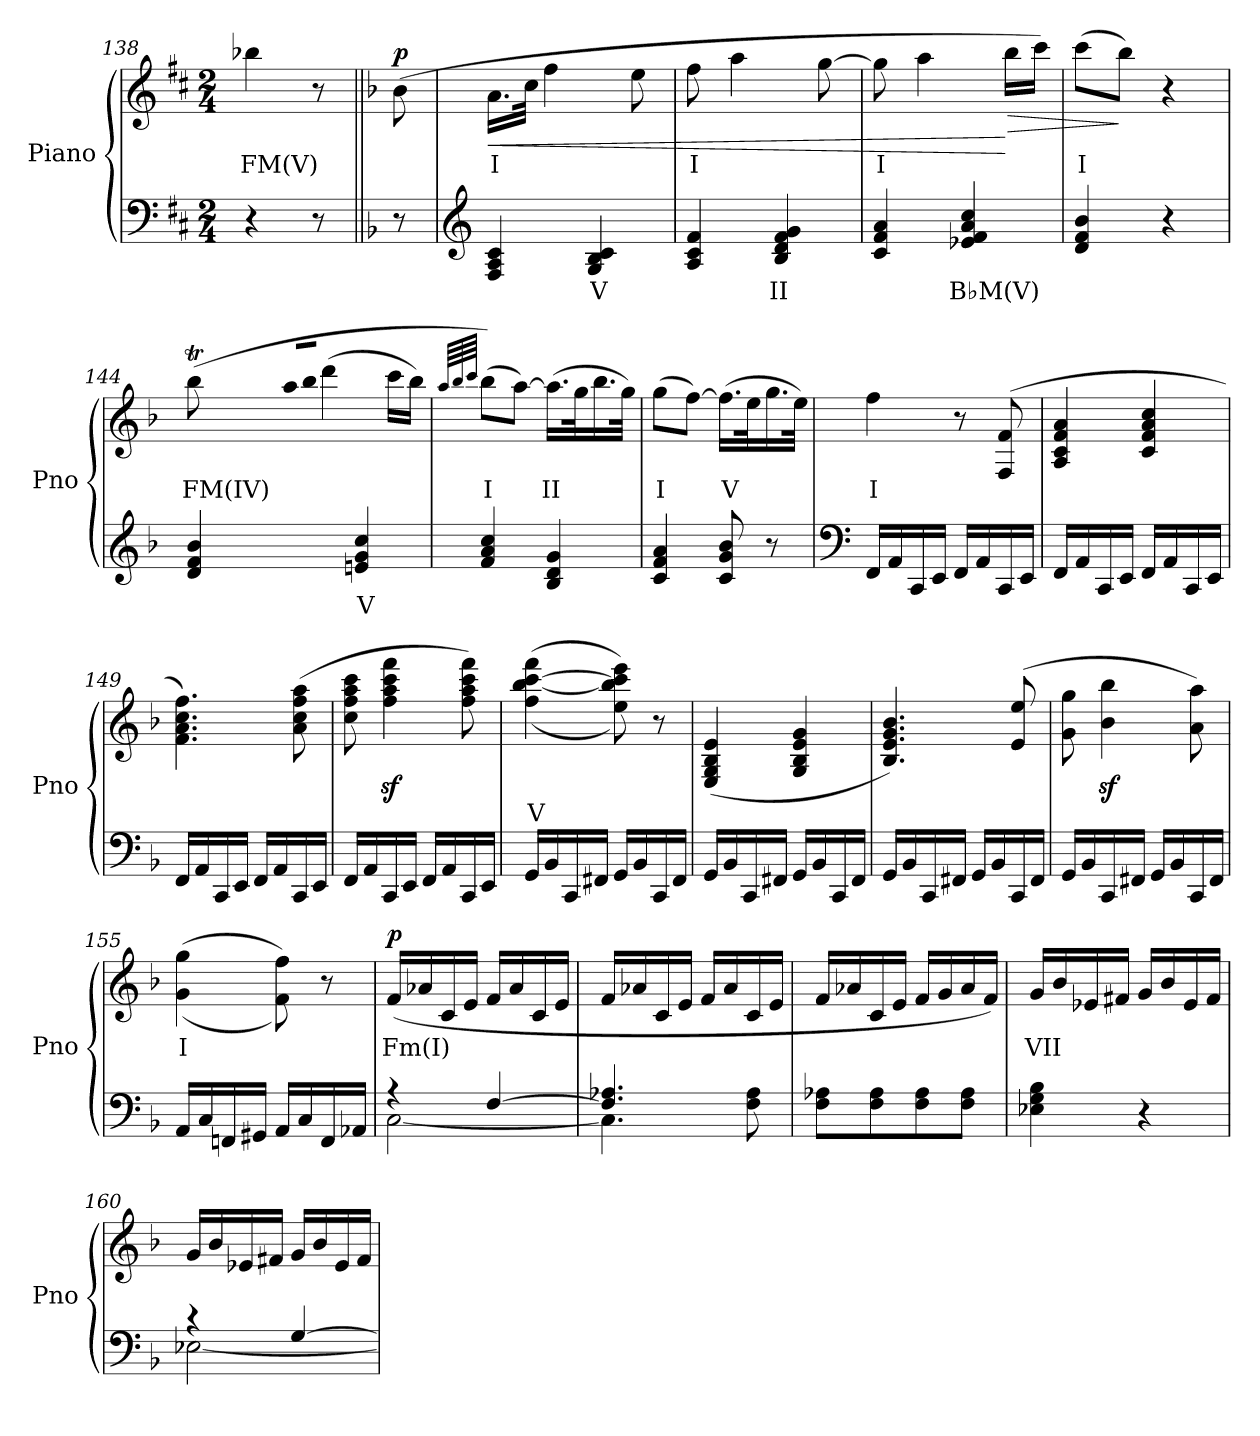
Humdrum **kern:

**kern	**text	**kern	**text	**dynam
*part1	*part1	*part1	*part1	*part1
*staff2	*staff2	*staff1	*staff1	*staff1/2
*I"Piano	*	*	*	*
*I'Pno	*	*	*	*
*clefF4	*	*clefG2	*	*
*k[f#c#]	*	*k[f#c#]	*	*
*M2/4	*	*M2/4	*	*
=138	=138	=138	=138	=138
!	!	!	!LO:LY:b	!
4r	.	4bb-X\	FM(V)	.
8r	.	8r	.	.
!!LO:PB:g=z
=139||	=139||	=139||	=139||	=139||
*k[b-]	*	*k[b-]	*	*
!	!	!	!	!LO:DY:b
8r	.	(>8b-\	.	p
=140	=140	=140	=140	=140
*clefG2	*	*	*	*
!	!	!	!LO:LY:b	!LO:HP:b
4F/ 4A/ 4c/	.	16.a\LL	I	<
.	.	32cc\JJk	.	.
.	.	4ff\	.	.
!	!LO:LY:b	!	!	!
4G/ 4B-/ 4c/	V	.	.	.
.	.	8ee\	.	.
=141	=141	=141	=141	=141
!	!	!	!LO:LY:b	!
4A/ 4c/ 4f/	.	8ff\	I	.
.	.	4aa\	.	.
!	!LO:LY:b	!	!	!
4B-/ 4d/ 4f/ 4g/	II	.	.	.
.	.	[8gg\	.	.
=142	=142	=142	=142	=142
!	!	!	!LO:LY:b	!
4c/ 4f/ 4a/	.	8gg\]	I	.
.	.	4aa\	.	.
!	!LO:LY:b	!	!	!
4e-X/ 4f/ 4a/ 4cc/	B♭M(V)	.	.	.
!	!	!	!	!LO:HP:n=1:b
.	.	16bb-\LL	.	[ >
.	.	16ccc\JJ)	.	.
=143	=143	=143	=143	=143
!	!	!	!LO:LY:b	!
4d/ 4f/ 4b-/	.	(>8ccc\L	I	.
.	.	8bb-\J)	.	]
4r	.	4r	.	.
=144	=144	=144	=144	=144
!	!	!	!LO:LY:b	!
*	*	*^	*	*
*	*	*	*Xtuplet	*	*
!	!	!	!LO:N:vis=16	!	!
4d/ 4f/ 4b-/	.	(>8bb-T\	960%17bb-yy	FM(IV)	.
!	!	!	!LO:N:vis=16	!	!
.	.	.	960%17cccyy	.	.
!	!	!	!LO:N:vis=16	!	!
.	.	.	960%17bb-yy	.	.
!	!	!	!LO:N:vis=16	!	!
.	.	.	960%17cccyy	.	.
!	!	!	!LO:N:vis=16	!	!
.	.	.	960%17bb-yy	.	.
!	!	!	!LO:N:vis=16	!	!
.	.	.	(<960%17aa/LL	.	.
!	!	!	!LO:N:vis=16	!	!
.	.	.	960%17bb-/JJ	.	.
.	.	.	960%361ryy	.	.
.	.	(4ddd\	.	.	.
!	!LO:LY:b	!	!	!	!
4en/ 4g/ 4cc/	V	.	.	.	.
.	.	16ccc\LL	.	.	.
.	.	16bb-\JJ)	.	.	.
*	*	*v	*v	*	*
=145	=145	=145	=145	=145
.	.	64qaa/LLLL	.	.
.	.	64qbb-/	.	.
.	.	64qccc/JJJJ	.	.
!	!	!	!LO:LY:b	!
4f/ 4a/ 4cc/	.	(>8bb-\L)	I	.
.	.	[8aa\J)	.	.
!	!	!	!LO:LY:b	!
4B-/ 4d/ 4g/	.	(>16.aa\LL]	II	.
.	.	32gg\K	.	.
.	.	16.bb-\	.	.
.	.	32gg\JJk)	.	.
!!LO:LB:g=z
=146	=146	=146	=146	=146
!	!	!	!LO:LY:b	!
4c/ 4f/ 4a/	.	(>8gg\L	I	.
.	.	[8ff\J)	.	.
!	!	!	!LO:LY:b	!
8c/ 8g/ 8b-/	.	(>16.ff\LL]	V	.
.	.	32ee\K	.	.
8r	.	16.gg\	.	.
.	.	32ee\JJk)	.	.
=147	=147	=147	=147	=147
*clefF4	*	*	*	*
!	!	!	!LO:LY:b	!
16FF/LL	.	4ff\	I	.
16AA/	.	.	.	.
16CC/	.	.	.	.
16EE/JJ	.	.	.	.
16FF/LL	.	8r	.	.
16AA/	.	.	.	.
16CC/	.	(>8F/ 8f/	.	.
16EE/JJ	.	.	.	.
=148	=148	=148	=148	=148
16FF/LL	.	4A/ 4c/ 4f/ 4a/	.	.
16AA/	.	.	.	.
16CC/	.	.	.	.
16EE/JJ	.	.	.	.
16FF/LL	.	4c/ 4f/ 4a/ 4cc/	.	.
16AA/	.	.	.	.
16CC/	.	.	.	.
16EE/JJ	.	.	.	.
=149	=149	=149	=149	=149
16FF/LL	.	4.f\ 4.a\ 4.cc\ 4.ff\)	.	.
16AA/	.	.	.	.
16CC/	.	.	.	.
16EE/JJ	.	.	.	.
16FF/LL	.	.	.	.
16AA/	.	.	.	.
16CC/	.	(>8a\ 8cc\ 8ff\ 8aa\	.	.
16EE/JJ	.	.	.	.
=150	=150	=150	=150	=150
16FF/LL	.	8cc\ 8ff\ 8aa\ 8ccc\	.	.
16AA/	.	.	.	.
16CC/	.	4ff\z< 4aa\z< 4ccc\z< 4fff\z<	.	.
16EE/JJ	.	.	.	.
16FF/LL	.	.	.	.
16AA/	.	.	.	.
16CC/	.	8ff\ 8aa\ 8ccc\ 8fff\)	.	.
16EE/JJ	.	.	.	.
!!LO:LB:g=z
=151	=151	=151	=151	=151
!	!	!	!LO:LY:b	!
16GG/LL	.	(<(>4ff\ [4bb-\ [4ccc\ 4fff\	V	.
16BB-/	.	.	.	.
16CC/	.	.	.	.
16FF#X/JJ	.	.	.	.
16GG/LL	.	8ee\ 8bb-\] 8ccc\] 8eee\))	.	.
16BB-/	.	.	.	.
16CC/	.	8r	.	.
16FF#/JJ	.	.	.	.
=152	=152	=152	=152	=152
16GG/LL	.	(>4E/ 4G/ 4B-/ 4e/	.	.
16BB-/	.	.	.	.
16CC/	.	.	.	.
16FF#X/JJ	.	.	.	.
16GG/LL	.	4G/ 4B-/ 4e/ 4g/	.	.
16BB-/	.	.	.	.
16CC/	.	.	.	.
16FF#/JJ	.	.	.	.
=153	=153	=153	=153	=153
16GG/LL	.	4.B-/ 4.e/ 4.g/ 4.b-/)	.	.
16BB-/	.	.	.	.
16CC/	.	.	.	.
16FF#X/JJ	.	.	.	.
16GG/LL	.	.	.	.
16BB-/	.	.	.	.
16CC/	.	(>8e/ 8ee/	.	.
16FF#/JJ	.	.	.	.
=154	=154	=154	=154	=154
16GG/LL	.	8g\ 8gg\	.	.
16BB-/	.	.	.	.
16CC/	.	4b-\z< 4bb-\z<	.	.
16FF#X/JJ	.	.	.	.
16GG/LL	.	.	.	.
16BB-/	.	.	.	.
16CC/	.	8a\ 8aa\)	.	.
16FF#/JJ	.	.	.	.
=155	=155	=155	=155	=155
!	!	!	!LO:LY:b	!
16AA/LL	.	(<(>4g\ 4gg\	I	.
16C/	.	.	.	.
16FFn/	.	.	.	.
16GG#X/JJ	.	.	.	.
16AA/LL	.	8f\ 8ff\))	.	.
16C/	.	.	.	.
16FF/	.	8r	.	.
16AA-X/JJ	.	.	.	.
!!LO:LB:g=z
=156	=156	=156	=156	=156
*^	*	*	*	*
!	!	!	!	!LO:LY:b	!LO:DY:b
4r	[2C\	.	(<16f/LL	Fm(I)	p
.	.	.	16a-X/	.	.
.	.	.	16c/	.	.
.	.	.	16e/JJ	.	.
[4F/	.	.	16f/LL	.	.
.	.	.	16a-/	.	.
.	.	.	16c/	.	.
.	.	.	16e/JJ	.	.
=157	=157	=157	=157	=157	=157
4.F/] 4.A-X/	4.C\]	.	16f/LL	.	.
.	.	.	16a-X/	.	.
.	.	.	16c/	.	.
.	.	.	16e/JJ	.	.
.	.	.	16f/LL	.	.
.	.	.	16a-/	.	.
8F\ 8A-\	8ryy	.	16c/	.	.
.	.	.	16e/JJ	.	.
*v	*v	*	*	*	*
=158	=158	=158	=158	=158
8F\ 8A-X\L	.	16f/LL	.	.
.	.	16a-X/	.	.
8F\ 8A-\	.	16c/	.	.
.	.	16e/JJ	.	.
8F\ 8A-\	.	16f/LL	.	.
.	.	16g/	.	.
8F\ 8A-\J	.	16a-/	.	.
.	.	16f/JJ)	.	.
=159	=159	=159	=159	=159
!	!	!	!LO:LY:b	!
4E-X\ 4G\ 4B-\	.	16g/LL	VII	.
.	.	16b-/	.	.
.	.	16e-X/	.	.
.	.	16f#X/JJ	.	.
4r	.	16g/LL	.	.
.	.	16b-/	.	.
.	.	16e-/	.	.
.	.	16f#/JJ	.	.
=160	=160	=160	=160	=160
*^	*	*	*	*
4r	[2E-X\	.	16g/LL	.	.
.	.	.	16b-/	.	.
.	.	.	16e-X/	.	.
.	.	.	16f#X/JJ	.	.
[4G/	.	.	16g/LL	.	.
.	.	.	16b-/	.	.
.	.	.	16e-/	.	.
.	.	.	16f#/JJ	.	.
*v	*v	*	*	*	*
=	=	=	=	=
*-	*-	*-	*-	*-
